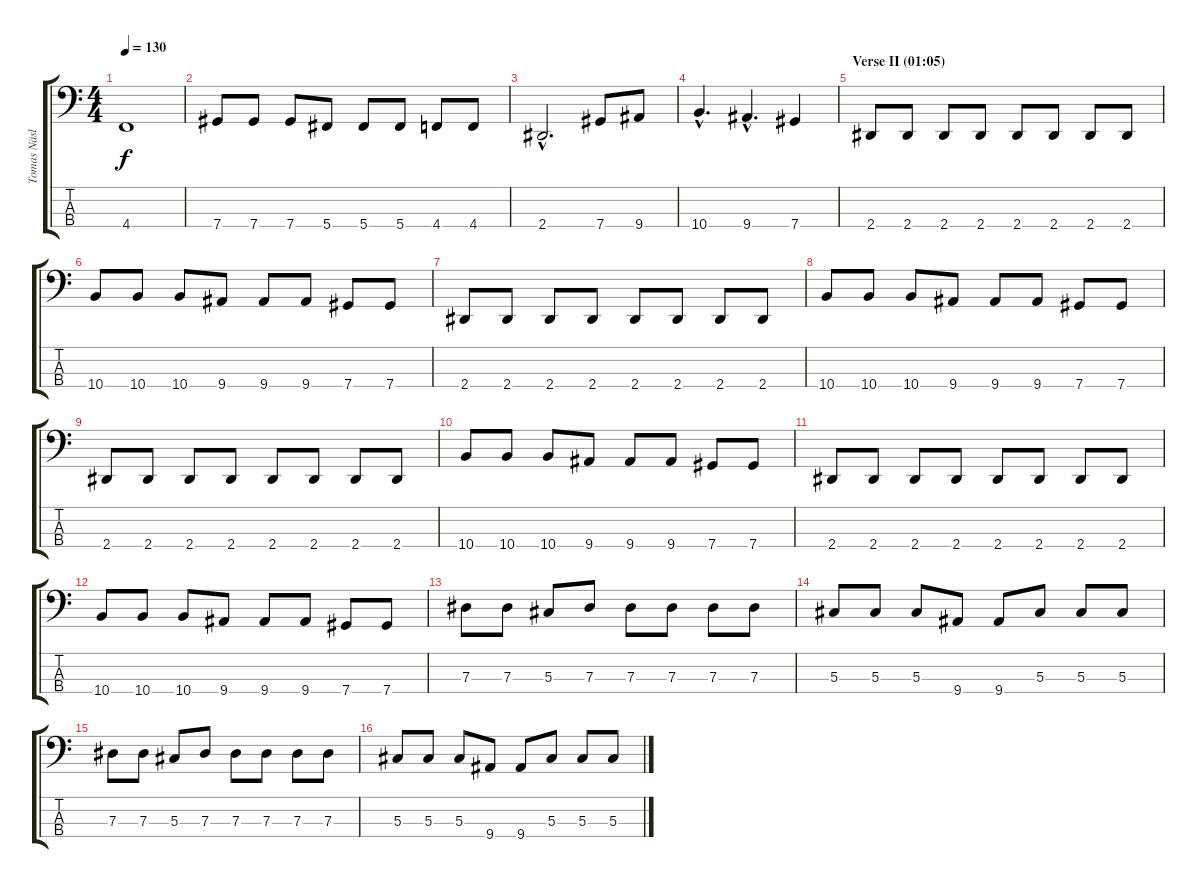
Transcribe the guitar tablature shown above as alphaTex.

\track ("Tomas Näslund" "Tomas Näsl") {instrument electricbassfinger}
\staff {score tabs}
\tuning (Gb2 Db2 Ab1 Db1) {hide}
\ts (4 4)
\tempo 130
\clef f4
\ks c
4.4.1{dy f} |
7.4.8 7.4.8 7.4.8 5.4.8 5.4.8 5.4.8 4.4.8 4.4.8 |
2.4{hac}.2{d} 7.4.8 9.4.8 |
10.4{hac}.4{d} 9.4{hac}.4{d} 7.4.4 |
\section ("" "Verse II (01:05)")
2.4.8 2.4.8 2.4.8 2.4.8 2.4.8 2.4.8 2.4.8 2.4.8 |
10.4.8 10.4.8 10.4.8 9.4.8 9.4.8 9.4.8 7.4.8 7.4.8 |
2.4.8 2.4.8 2.4.8 2.4.8 2.4.8 2.4.8 2.4.8 2.4.8 |
10.4.8 10.4.8 10.4.8 9.4.8 9.4.8 9.4.8 7.4.8 7.4.8 |
2.4.8 2.4.8 2.4.8 2.4.8 2.4.8 2.4.8 2.4.8 2.4.8 |
10.4.8 10.4.8 10.4.8 9.4.8 9.4.8 9.4.8 7.4.8 7.4.8 |
2.4.8 2.4.8 2.4.8 2.4.8 2.4.8 2.4.8 2.4.8 2.4.8 |
10.4.8 10.4.8 10.4.8 9.4.8 9.4.8 9.4.8 7.4.8 7.4.8 |
7.3.8 7.3.8 5.3.8 7.3.8 7.3.8 7.3.8 7.3.8 7.3.8 |
5.3.8 5.3.8 5.3.8 9.4.8 9.4.8 5.3.8 5.3.8 5.3.8 |
7.3.8 7.3.8 5.3.8 7.3.8 7.3.8 7.3.8 7.3.8 7.3.8 |
5.3.8 5.3.8 5.3.8 9.4.8 9.4.8 5.3.8 5.3.8 5.3.8
